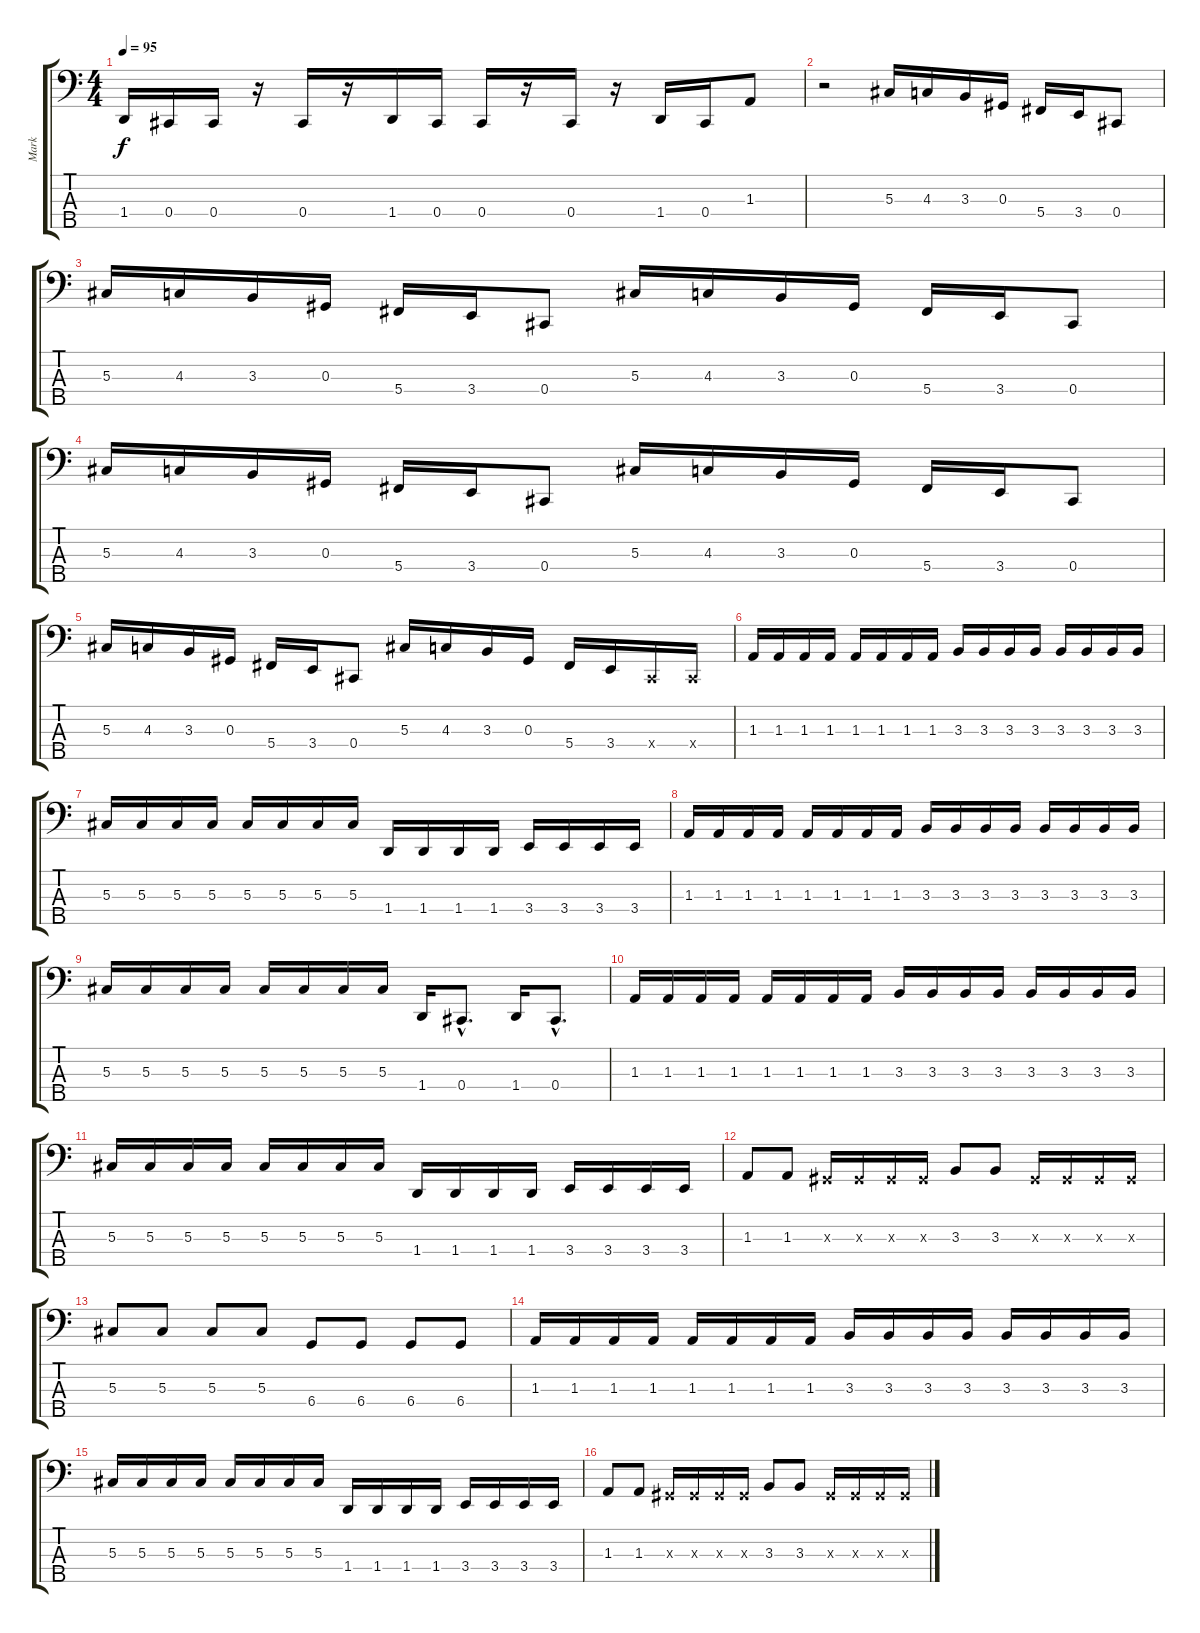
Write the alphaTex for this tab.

\track ("Mark" "Mark") {instrument electricbassfinger}
\staff {score tabs}
\tuning (Gb2 Db2 Ab1 Db1 Ab0) {hide}
\ts (4 4)
\tempo 95
\clef f4
\ks c
1.4.16{dy f} 0.4.16 0.4.16 r.16 0.4.16 r.16 1.4.16 0.4.16 0.4.16 r.16 0.4.16 r.16 1.4.16 0.4.16 1.3.8 |
r.2 5.3.16 4.3.16 3.3.16 0.3.16 5.4.16 3.4.16 0.4.8 |
5.3.16 4.3.16 3.3.16 0.3.16 5.4.16 3.4.16 0.4.8 5.3.16 4.3.16 3.3.16 0.3.16 5.4.16 3.4.16 0.4.8 |
5.3.16 4.3.16 3.3.16 0.3.16 5.4.16 3.4.16 0.4.8 5.3.16 4.3.16 3.3.16 0.3.16 5.4.16 3.4.16 0.4.8 |
5.3.16 4.3.16 3.3.16 0.3.16 5.4.16 3.4.16 0.4.8 5.3.16 4.3.16 3.3.16 0.3.16 5.4.16 3.4.16 0.4{x}.16 0.4{x}.16 |
1.3.16 1.3.16 1.3.16 1.3.16 1.3.16 1.3.16 1.3.16 1.3.16 3.3.16 3.3.16 3.3.16 3.3.16 3.3.16 3.3.16 3.3.16 3.3.16 |
5.3.16 5.3.16 5.3.16 5.3.16 5.3.16 5.3.16 5.3.16 5.3.16 1.4.16 1.4.16 1.4.16 1.4.16 3.4.16 3.4.16 3.4.16 3.4.16 |
1.3.16 1.3.16 1.3.16 1.3.16 1.3.16 1.3.16 1.3.16 1.3.16 3.3.16 3.3.16 3.3.16 3.3.16 3.3.16 3.3.16 3.3.16 3.3.16 |
5.3.16 5.3.16 5.3.16 5.3.16 5.3.16 5.3.16 5.3.16 5.3.16 1.4.16 0.4{hac}.8{d} 1.4.16 0.4{hac}.8{d} |
1.3.16 1.3.16 1.3.16 1.3.16 1.3.16 1.3.16 1.3.16 1.3.16 3.3.16 3.3.16 3.3.16 3.3.16 3.3.16 3.3.16 3.3.16 3.3.16 |
5.3.16 5.3.16 5.3.16 5.3.16 5.3.16 5.3.16 5.3.16 5.3.16 1.4.16 1.4.16 1.4.16 1.4.16 3.4.16 3.4.16 3.4.16 3.4.16 |
1.3.8 1.3.8 0.3{x}.16 0.3{x}.16 0.3{x}.16 0.3{x}.16 3.3.8 3.3.8 0.3{x}.16 0.3{x}.16 0.3{x}.16 0.3{x}.16 |
5.3.8 5.3.8 5.3.8 5.3.8 6.4.8 6.4.8 6.4.8 6.4.8 |
1.3.16 1.3.16 1.3.16 1.3.16 1.3.16 1.3.16 1.3.16 1.3.16 3.3.16 3.3.16 3.3.16 3.3.16 3.3.16 3.3.16 3.3.16 3.3.16 |
5.3.16 5.3.16 5.3.16 5.3.16 5.3.16 5.3.16 5.3.16 5.3.16 1.4.16 1.4.16 1.4.16 1.4.16 3.4.16 3.4.16 3.4.16 3.4.16 |
1.3.8 1.3.8 0.3{x}.16 0.3{x}.16 0.3{x}.16 0.3{x}.16 3.3.8 3.3.8 0.3{x}.16 0.3{x}.16 0.3{x}.16 0.3{x}.16
